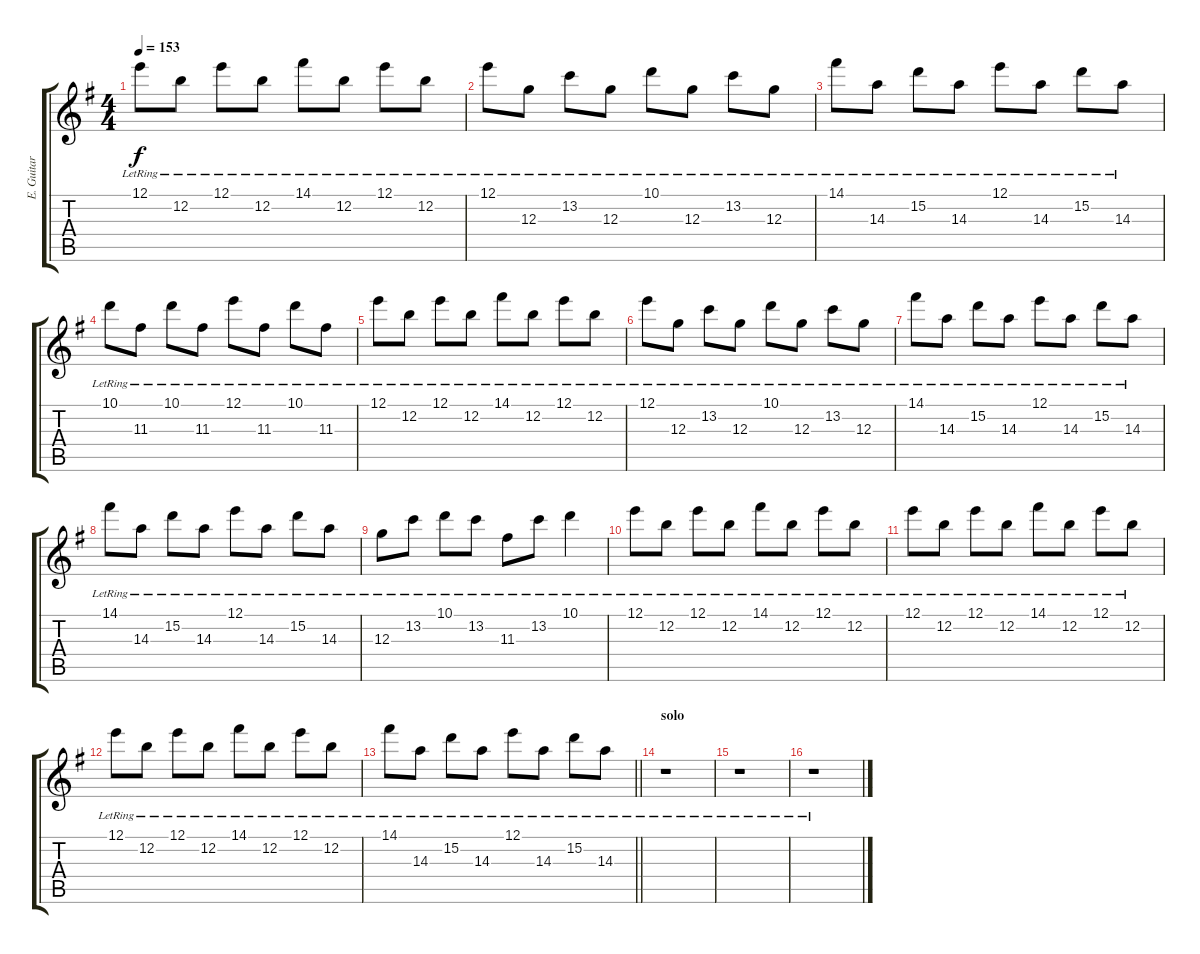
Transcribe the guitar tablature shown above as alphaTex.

\track ("E. Guitar IV" "E. Guitar ") {instrument electricguitarclean}
\staff {score tabs}
\tuning (E4 B3 G3 D3 A2 E2) {hide}
\ts (4 4)
\tempo 153
\clef g2
\ks g
12.1{lr}.8{dy f} 12.2{lr}.8 12.1{lr}.8 12.2{lr}.8 14.1{lr}.8 12.2{lr}.8 12.1{lr}.8 12.2{lr}.8 |
12.1{lr}.8 12.3{lr}.8 13.2{lr}.8 12.3{lr}.8 10.1{lr}.8 12.3{lr}.8 13.2{lr}.8 12.3{lr}.8 |
14.1{lr}.8 14.3{lr}.8 15.2{lr}.8 14.3{lr}.8 12.1{lr}.8 14.3{lr}.8 15.2{lr}.8 14.3{lr}.8 |
10.1{lr}.8 11.3{lr}.8 10.1{lr}.8 11.3{lr}.8 12.1{lr}.8 11.3{lr}.8 10.1{lr}.8 11.3{lr}.8 |
12.1{lr}.8 12.2{lr}.8 12.1{lr}.8 12.2{lr}.8 14.1{lr}.8 12.2{lr}.8 12.1{lr}.8 12.2{lr}.8 |
12.1{lr}.8 12.3{lr}.8 13.2{lr}.8 12.3{lr}.8 10.1{lr}.8 12.3{lr}.8 13.2{lr}.8 12.3{lr}.8 |
14.1{lr}.8 14.3{lr}.8 15.2{lr}.8 14.3{lr}.8 12.1{lr}.8 14.3{lr}.8 15.2{lr}.8 14.3{lr}.8 |
14.1{lr}.8 14.3{lr}.8 15.2{lr}.8 14.3{lr}.8 12.1{lr}.8 14.3{lr}.8 15.2{lr}.8 14.3{lr}.8 |
12.3{lr}.8 13.2{lr}.8 10.1{lr}.8 13.2{lr}.8 11.3{lr}.8 13.2{lr}.8 10.1{lr}.4 |
12.1{lr}.8 12.2{lr}.8 12.1{lr}.8 12.2{lr}.8 14.1{lr}.8 12.2{lr}.8 12.1{lr}.8 12.2{lr}.8 |
12.1{lr}.8 12.2{lr}.8 12.1{lr}.8 12.2{lr}.8 14.1{lr}.8 12.2{lr}.8 12.1{lr}.8 12.2{lr}.8 |
12.1{lr}.8 12.2{lr}.8 12.1{lr}.8 12.2{lr}.8 14.1{lr}.8 12.2{lr}.8 12.1{lr}.8 12.2{lr}.8 |
\barLineRight lightlight
14.1{lr}.8 14.3{lr}.8 15.2{lr}.8 14.3{lr}.8 12.1{lr}.8 14.3{lr}.8 15.2{lr}.8 14.3{lr}.8 |
\section ("" "solo")
r.1 |
r.1 |
r.1
